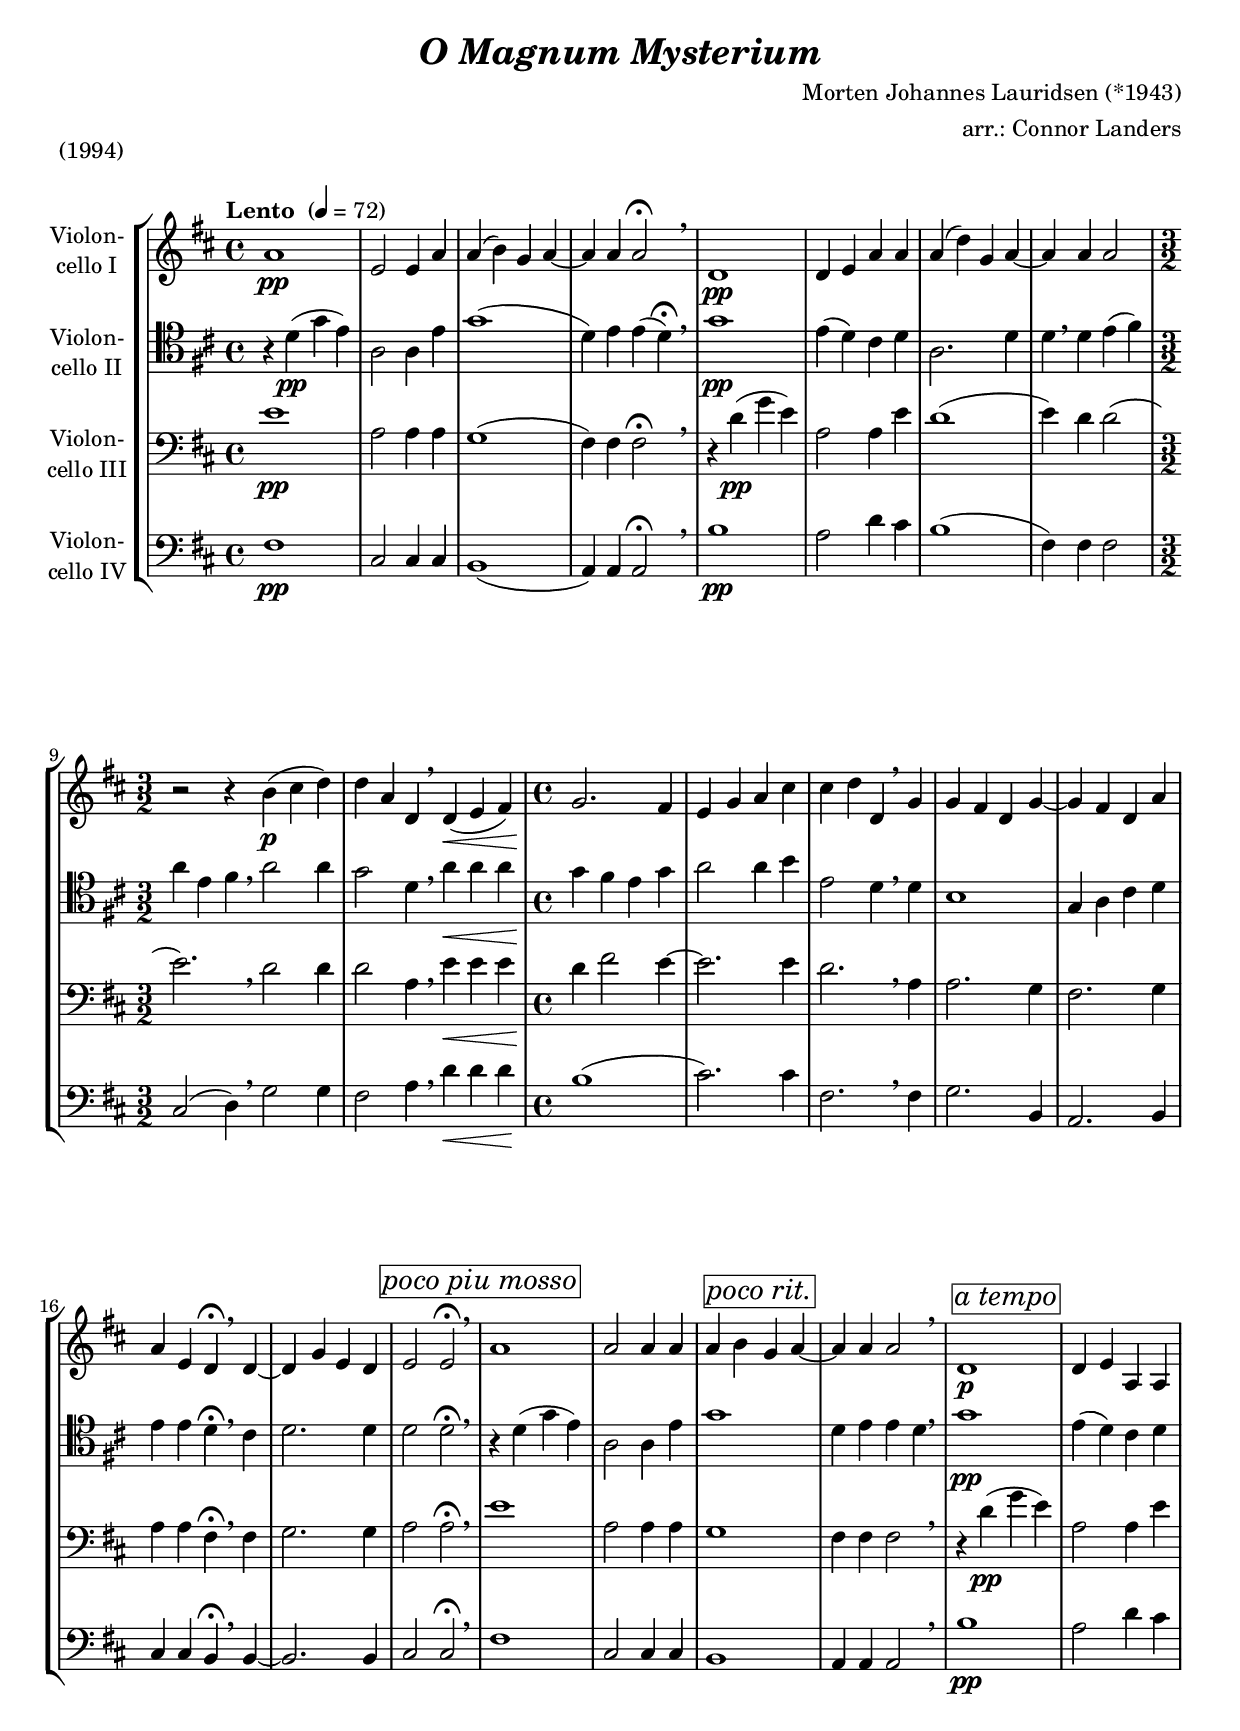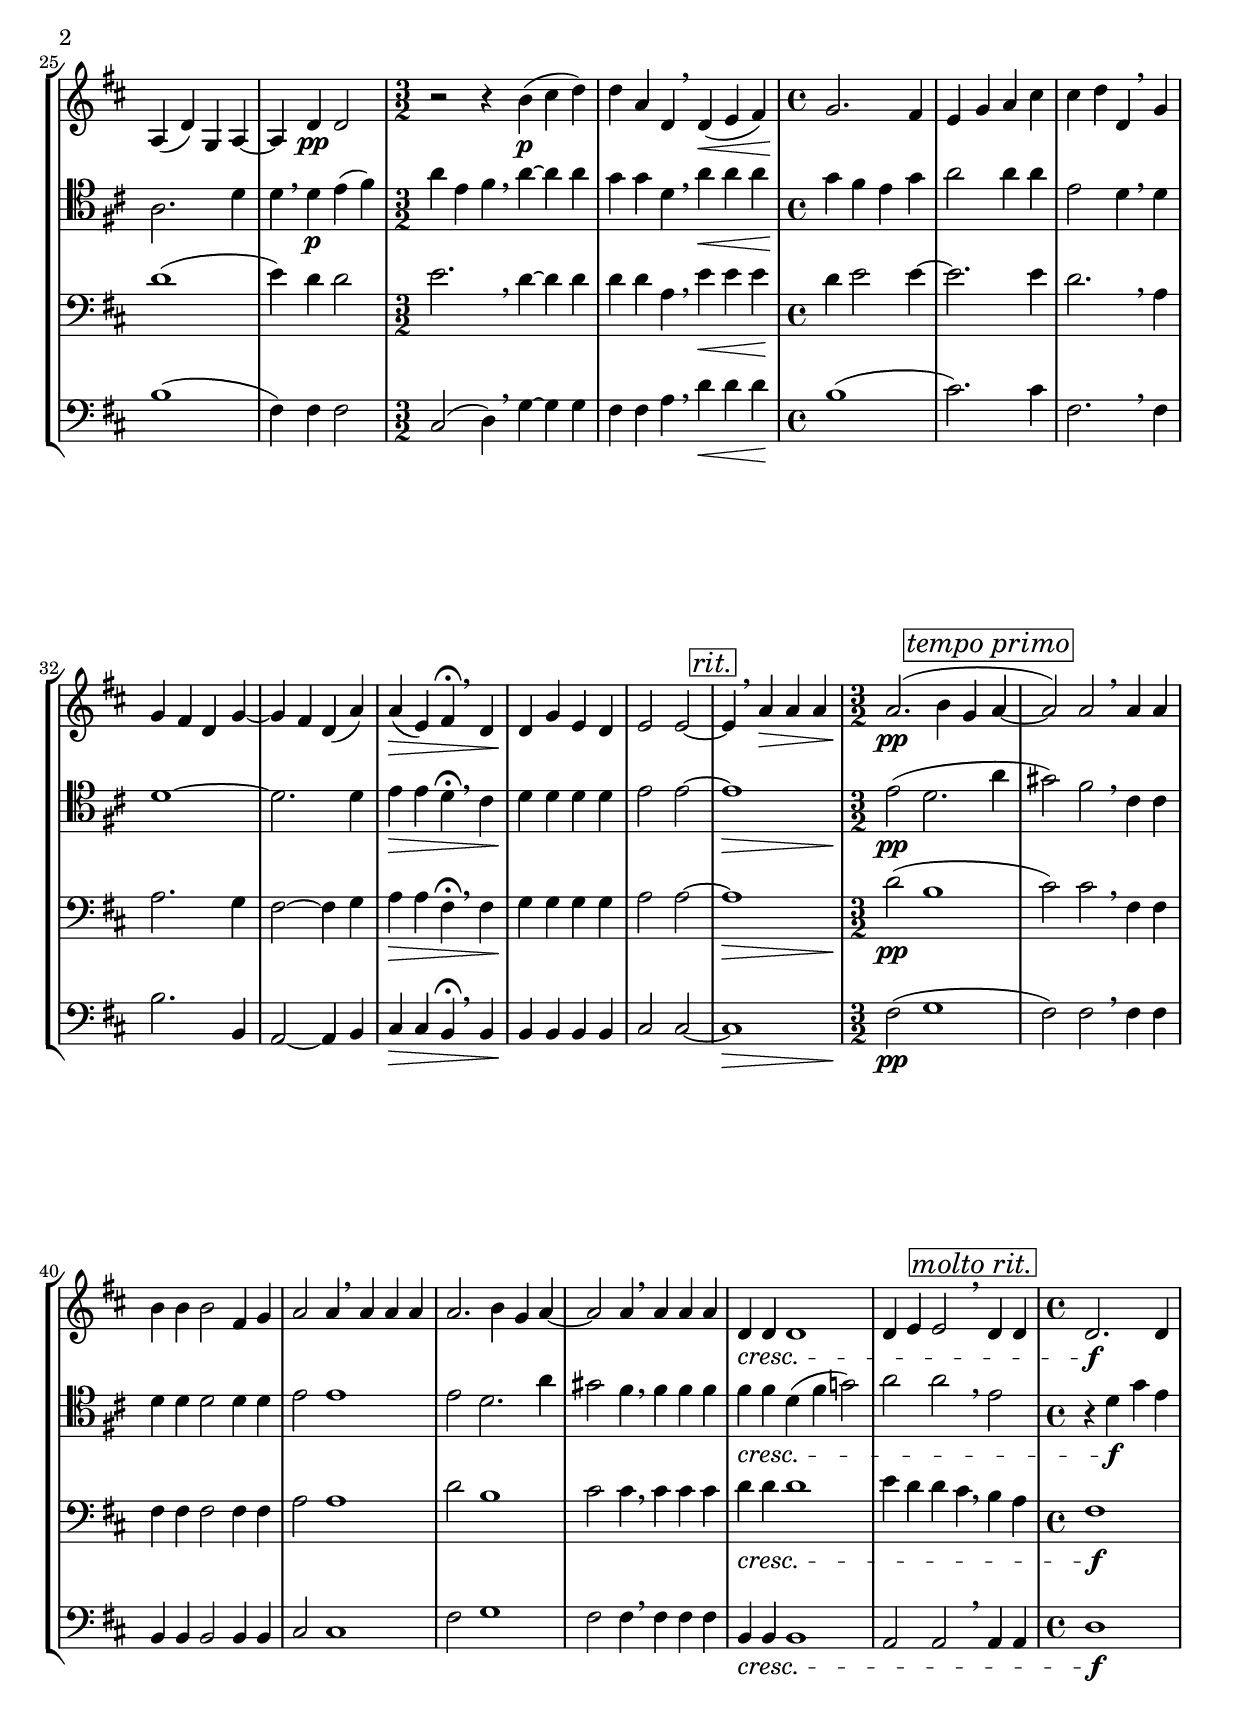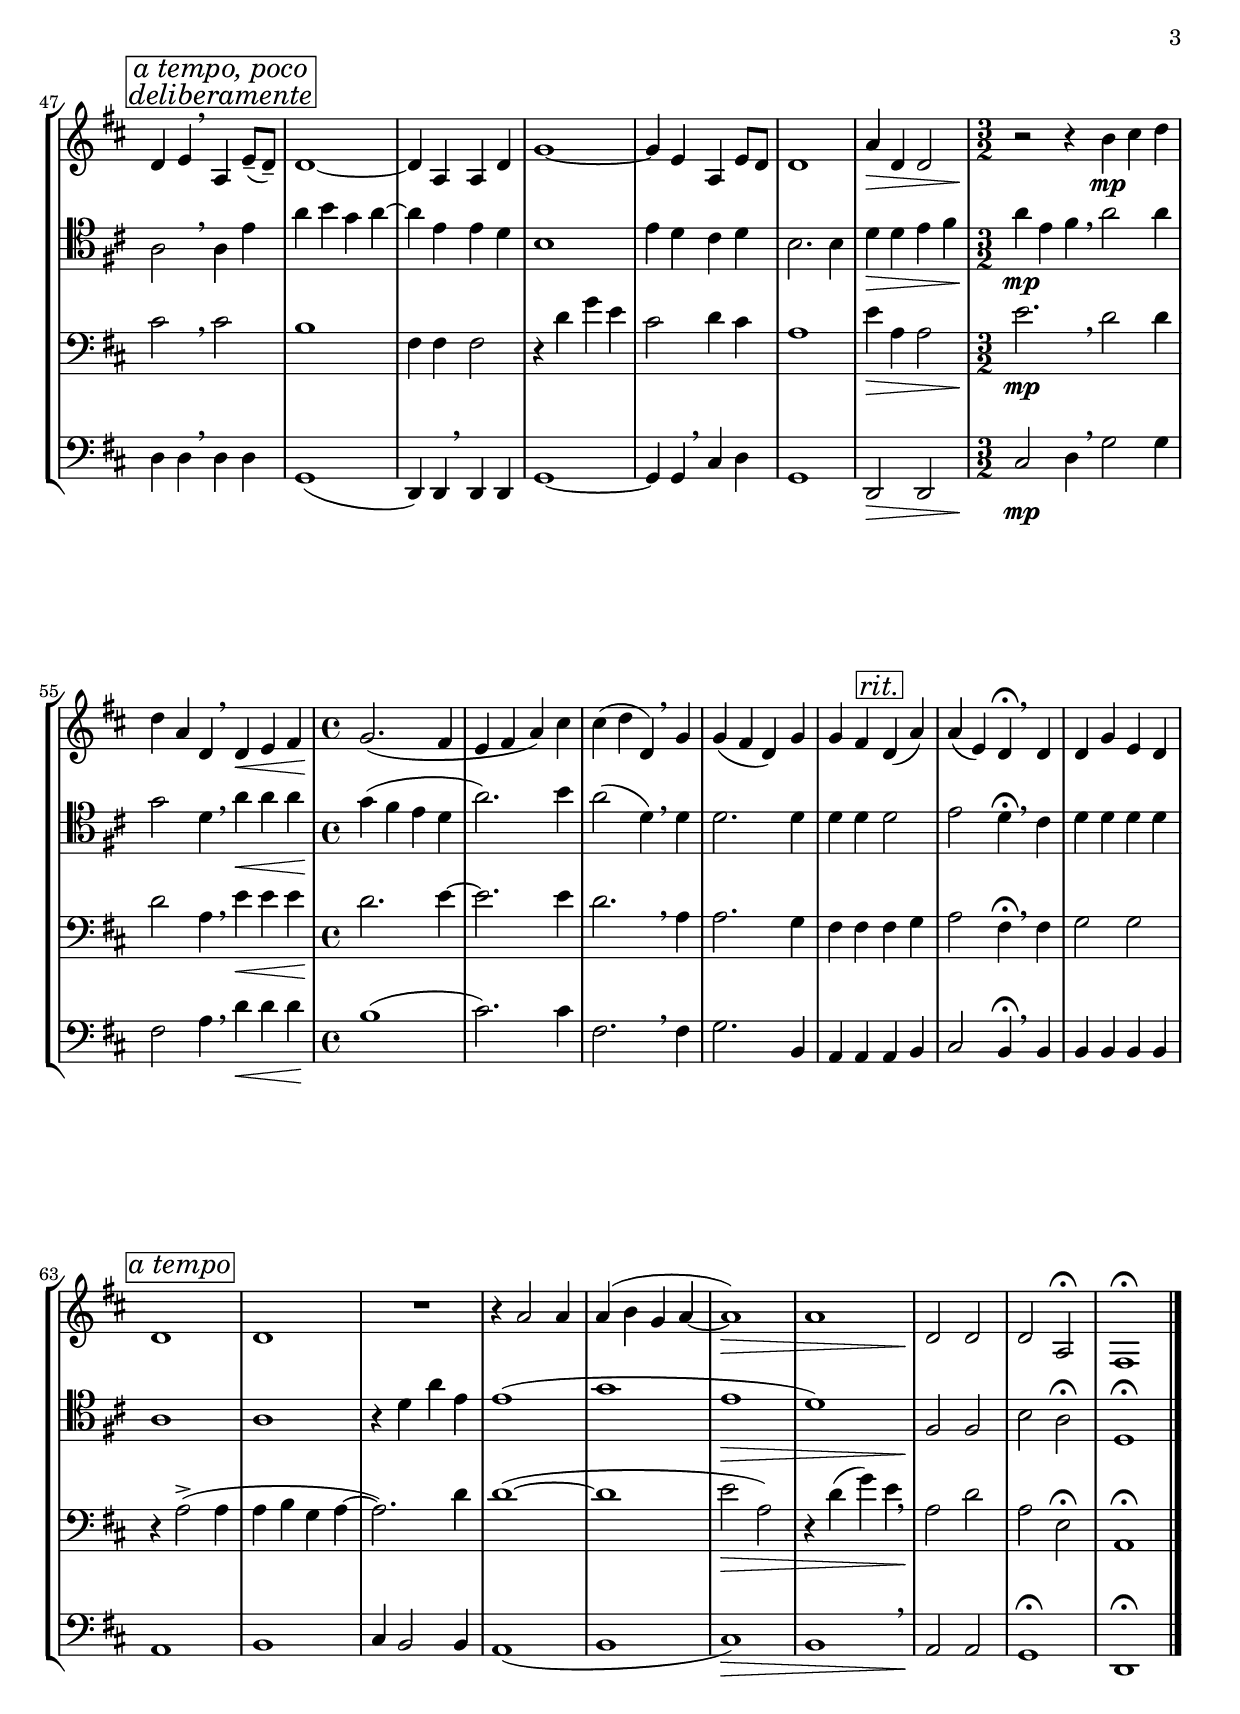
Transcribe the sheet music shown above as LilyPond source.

\version "2.18.2"
\include "deutsch.ly"
  
#(set-global-staff-size 19.75)

\header {
  title     = \markup \bold \italic "O Magnum Mysterium"
  composer  = "Morten Johannes Lauridsen (*1943)"
  arranger  = "arr.: Connor Landers"
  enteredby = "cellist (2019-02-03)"
  piece     = "(1994)"
}

voiceconsts = {
  \key d \major
  \time 4/4
  \clef "bass"
%  \numericTimeSignature
  \compressFullBarRests
  % Set default beaming for all staves
% \set Timing.beamExceptions = #'()
% \set Timing.baseMoment     = #(ly:make-moment 1 4)
% \set Timing.beatStructure  = #'(1 1 1)
  \tempo "Lento " 4=72
}

micl = "clarinet"
mifl = "flute"
miob = "oboe"
mifh = "french horn"
misx = "tenor sax"
mist = "string ensemble 1"
miba = "cello"

atem = \mark \markup \box \italic "a tempo"
atpd = \mark \markup \box \italic \center-column { "a tempo, poco" "deliberamente" }
mori = \mark \markup \box \italic "molto rit."
pori = \mark \markup \box \italic "poco rit."
popm = \mark \markup \box \italic "poco piu mosso"
rit  = \mark \markup \box \italic "rit."
tepr = \mark \markup \box \italic "tempo primo"

va = \relative c'' {
  \voiceconsts
  \clef "treble"

  a1\pp
  e2 e4 a
  a( h) g a~
  a a a2\fermata \breathe
  d,1\pp
  d4 e a a
  a( d) g, a~
  a a a2 \time 3/2
  r2 r4 h(\p cis d)

  d a d, \breathe d(\< e fis) \time 4/4
  g2.\! fis4
  e g a cis
  cis d d, \breathe g
  g fis d g~
  g fis d a'
  a e d\fermata \breathe d~
  d g e d

  e2 e\fermata \breathe \popm
  a1
  a2 a4 a
  a h \pori g a~
  a a a2 \breathe
  << { s2 \atem s } \\ d,1\p >>
  d4 e a, a
  a( d) g, a~
  a d\pp d2 \time 3/2
  r2 r4 h'(\p cis d)

  d a d, \breathe d(\< e fis) \time 4/4
  g2.\! fis4
  e g a cis
  cis d d, \breathe g
  g fis d g~
  g fis d( a')
  a(\> e) fis\fermata \breathe d
  d\! g e d

  e2 e~ \rit
  e4 \breathe a\> a a \time 3/2
  a2.(\!\pp h4 g \tepr a~
  a2) a \breathe a4 a
  h h h2 fis4 g
  a2 a4 \breathe a a a
  a2. h4 g a~
  a2 a4 \breathe a a a

  d,\cresc d d1
  d4 e e2 \mori \breathe d4 d \time 4/4
  d2.\f d4 \atpd
  d e \breathe a, e'8(-- d)--
  d1~
  d4 a a d
  g1~
  g4 e a, e'8 d
  d1

  a'4\> d, d2 \time 3/2
  r2\! r4 h'\mp cis  d
  d a d, \breathe d\< e fis \time 4/4
  g2.(\! fis4
  e fis a) cis
  cis( d d,) \breathe g
  g( fis d) g
  g fis \rit d( a')

  a( e) d\fermata \breathe d
  d g e d \atem
  d1
  d
  R
  r4 a'2 a4
  a( h g a~
  a1)\>
  a
  d,2\! d
  d a\fermata
  fis1\fermata \bar "|."
}

vb = \relative c' {
  \voiceconsts
  \clef "tenor"

  r4 d(\pp g e)
  a,2 a4 e'
  g1(
  d4) e e( d)\fermata \breathe
  g1\pp
  e4( d) cis d
  a2. d4
  d \breathe d e( fis) \time 3/2
  a e fis \breathe a2 a4

  g2 d4 \breathe a'\< a a \time 4/4
  g\! fis e g
  a2 a4 h
  e,2 d4 \breathe d
  h1
  g4 a cis d
  e e d\fermata \breathe cis
  d2. d4
  d2 d\fermata \breathe \popm

  r4 d( g e)
  a,2 a4 e'
  << g1 \\ { s2 \pori s } >>
  d4 e e d \breathe
  << g1\pp \\ { s2 \atem s } >>
  e4( d) cis d
  a2. d4
  d \breathe d\p e( fis) \time 3/2
  a e fis \breathe a~ a a

  g g d \breathe a'\< a a \time 4/4
  g\! fis e g
  a2 a4 a
  e2 d4 \breathe d
  d1~
  d2. d4
  e\> e d\fermata \breathe cis
  d\! d d d
  e2 e~ \rit

  e1\> \time 3/2
  e2(\!\pp d2. \tepr a'4
  gis2) fis \breathe cis4 cis
  d d d2 d4 d
  e2 e1
  e2 d2. a'4
  gis2 fis4 \breathe fis fis fis
  fis\cresc fis d( fis g!2)
  a a \mori \breathe e \time 4/4
  r4 d\f g e
  a,2 \breathe a4 e'
  a h g a~
  a e e d
  h1
  e4 d cis d
  h2. h4
  d\> d e fis \time 3/2

  a\mp e fis \breathe a2 a4
  g2 d4\breathe a'\< a a \time 4/4
  g(\! fis e d
  a'2.) h4
  a2( d,4) \breathe d
  d2. d4
  d d \rit d2
  e d4\fermata \breathe cis
  d d d d

  a1
  a
  r4 d a' e
  e1(
  g
  e\>
  d)
  fis,2\! fis
  h a\fermata
  d,1\fermata \bar "|."
}

vc = \relative c' {
  \voiceconsts

  e1\pp
  a,2 a4 a
  g1(
  fis4) fis fis2\fermata \breathe
  r4 d'(\pp g e)
  a,2 a4 e'
  d1(
  e4) d d2( \time 3/2
  e2.) \breathe d2 d4

  d2 a4 \breathe e'\< e e \time 4/4
  d\! fis2 e4~
  e2. e4
  d2. \breathe a4
  a2. g4
  fis2. g4
  a a fis\fermata \breathe fis
  g2. g4
  a2 a\fermata \breathe \popm
  e'1

  a,2 a4 a
  << g1 \\ { s2 \pori s } >>
  fis4 fis fis2 \breathe
  r4 d'(\pp \atem g e)
  a,2 a4 e'
  d1(
  e4) d d2 \time 3/2
  e2. \breathe d4~ d d

  d d a \breathe e'\< e e\! \time 4/4
  d e2 e4~
  e2. e4
  d2. \breathe a4
  a2. g4
  fis2~ fis4 g
  a\> a fis\fermata \breathe fis
  g\! g g g
  a2 a~ \rit

  a1\> \time 3/2
  d2(\!\pp << h1 \\ { s2. \tepr s4 } >>
  cis2) cis \breathe fis,4 fis
  fis fis fis2 fis4 fis
  a2 a1
  d2 h1
  cis2 cis4 \breathe cis cis cis
  d\cresc d d1

  e4 d d cis \mori \breathe h a \time 4/4
  fis1\f
  cis'2 \breathe cis
  h1
  fis4 fis fis2
  r4 d' g e
  cis2 d4 cis
  a1
  e'4\> a, a2 \time 3/2

  e'2.\!\mp \breathe d2 d4
  d2 a4\breathe e'\< e e \time 4/4
  d2.\! e4~
  e2. e4
  d2. \breathe a4
  a2. g4
  fis fis \rit fis g
  a2 fis4\fermata \breathe fis
  g2 g

  r4 a2(-> a4
  a h g a~
  a2.) d4
  d1(~
  d
  e2\> a,)
  r4 d( g) e \breathe
  a,2\! d
  a e\fermata
  a,1\fermata \bar "|."
}

vd = \relative c {
  \voiceconsts

  fis1\pp
  cis2 cis4 cis
  h1(
  a4) a a2\fermata \breathe
  h'1\pp
  a2 d4 cis
  h1(
  fis4) fis fis2 \time 3/2
  cis( d4) \breathe g2 g4

  fis2 a4 \breathe d\< d d\! \time 4/4
  h1(
  cis2.) cis4
  fis,2. \breathe fis4
  g2. h,4
  a2. h4
  cis cis h\fermata \breathe h~
  h2. h4
  cis2 cis\fermata \breathe \popm
  fis1

  cis2 cis4 cis
  << h1 \\ { s2 \pori } >>
  a4 a a2 \breathe
  << h'1\pp \\ { s2 \atem s } >>
  a2 d4 cis
  h1(
  fis4) fis fis2 \time 3/2
  cis( d4) \breathe g~ g g
  fis fis a \breathe d\< d d\! \time 4/4

  h1(
  cis2.) cis4
  fis,2. \breathe fis4
  h2. h,4
  a2~ a4 h
  cis\> cis h\fermata \breathe h
  h\! h h h
  cis2 cis~ \rit
  cis1\> \time 3/2
  fis2(\!\pp << g1 \\ { s2. \tepr s4 } >>

  fis2) fis \breathe fis4 fis
  h, h h2 h4 h
  cis2 cis1
  fis2 g1
  fis2 fis4 \breathe fis fis fis
  h,\cresc h h1
  a2 a \mori \breathe a4 a \time 4/4
  d1\f
  d4 d \breathe d d

  g,1(
  d4) d \breathe d d
  g1~
  g4 g \breathe cis d
  g,1
  d2\> d \time 3/2
  cis'\!\mp d4 \breathe g2 g4
  fis2 a4 \breathe d\< d d\! \time 4/4
  h1(

  cis2.) cis4
  fis,2. \breathe fis4
  g2. h,4
  a a \rit a h
  cis2 h4\fermata \breathe h
  h h h h
  a1
  h
  cis4 h2 h4
  a1(
  h
  cis)\>

  h \breathe
  a2\! a
  g1\fermata
  d\fermata \bar "|."
}


music = \new StaffGroup <<
      \new Staff {
	\set Staff.midiInstrument = \miba
	\set Staff.instrumentName = \markup \center-column { "Violon-" "cello I" }
	\transpose d d { \va }
      }

      \new Staff {
	\set Staff.midiInstrument = \miba
	\set Staff.instrumentName = \markup \center-column { "Violon-" "cello II" }
	\transpose d d { \vb }
      }

      \new Staff {
	\set Staff.midiInstrument = \miba
	\set Staff.instrumentName = \markup \center-column { "Violon-" "cello III" }
	\transpose d d { \vc }
      }

      \new Staff {
	\set Staff.midiInstrument = \miba
	\set Staff.instrumentName = \markup \center-column { "Violon-" "cello IV" }
	\transpose d d { \vd }
      }
>>

\book {
  \score {
    \music
    \layout {}
  }

  \score {
    \unfoldRepeats \music

    \midi {
      \context {
        \Score
      }
    }
  }
}
